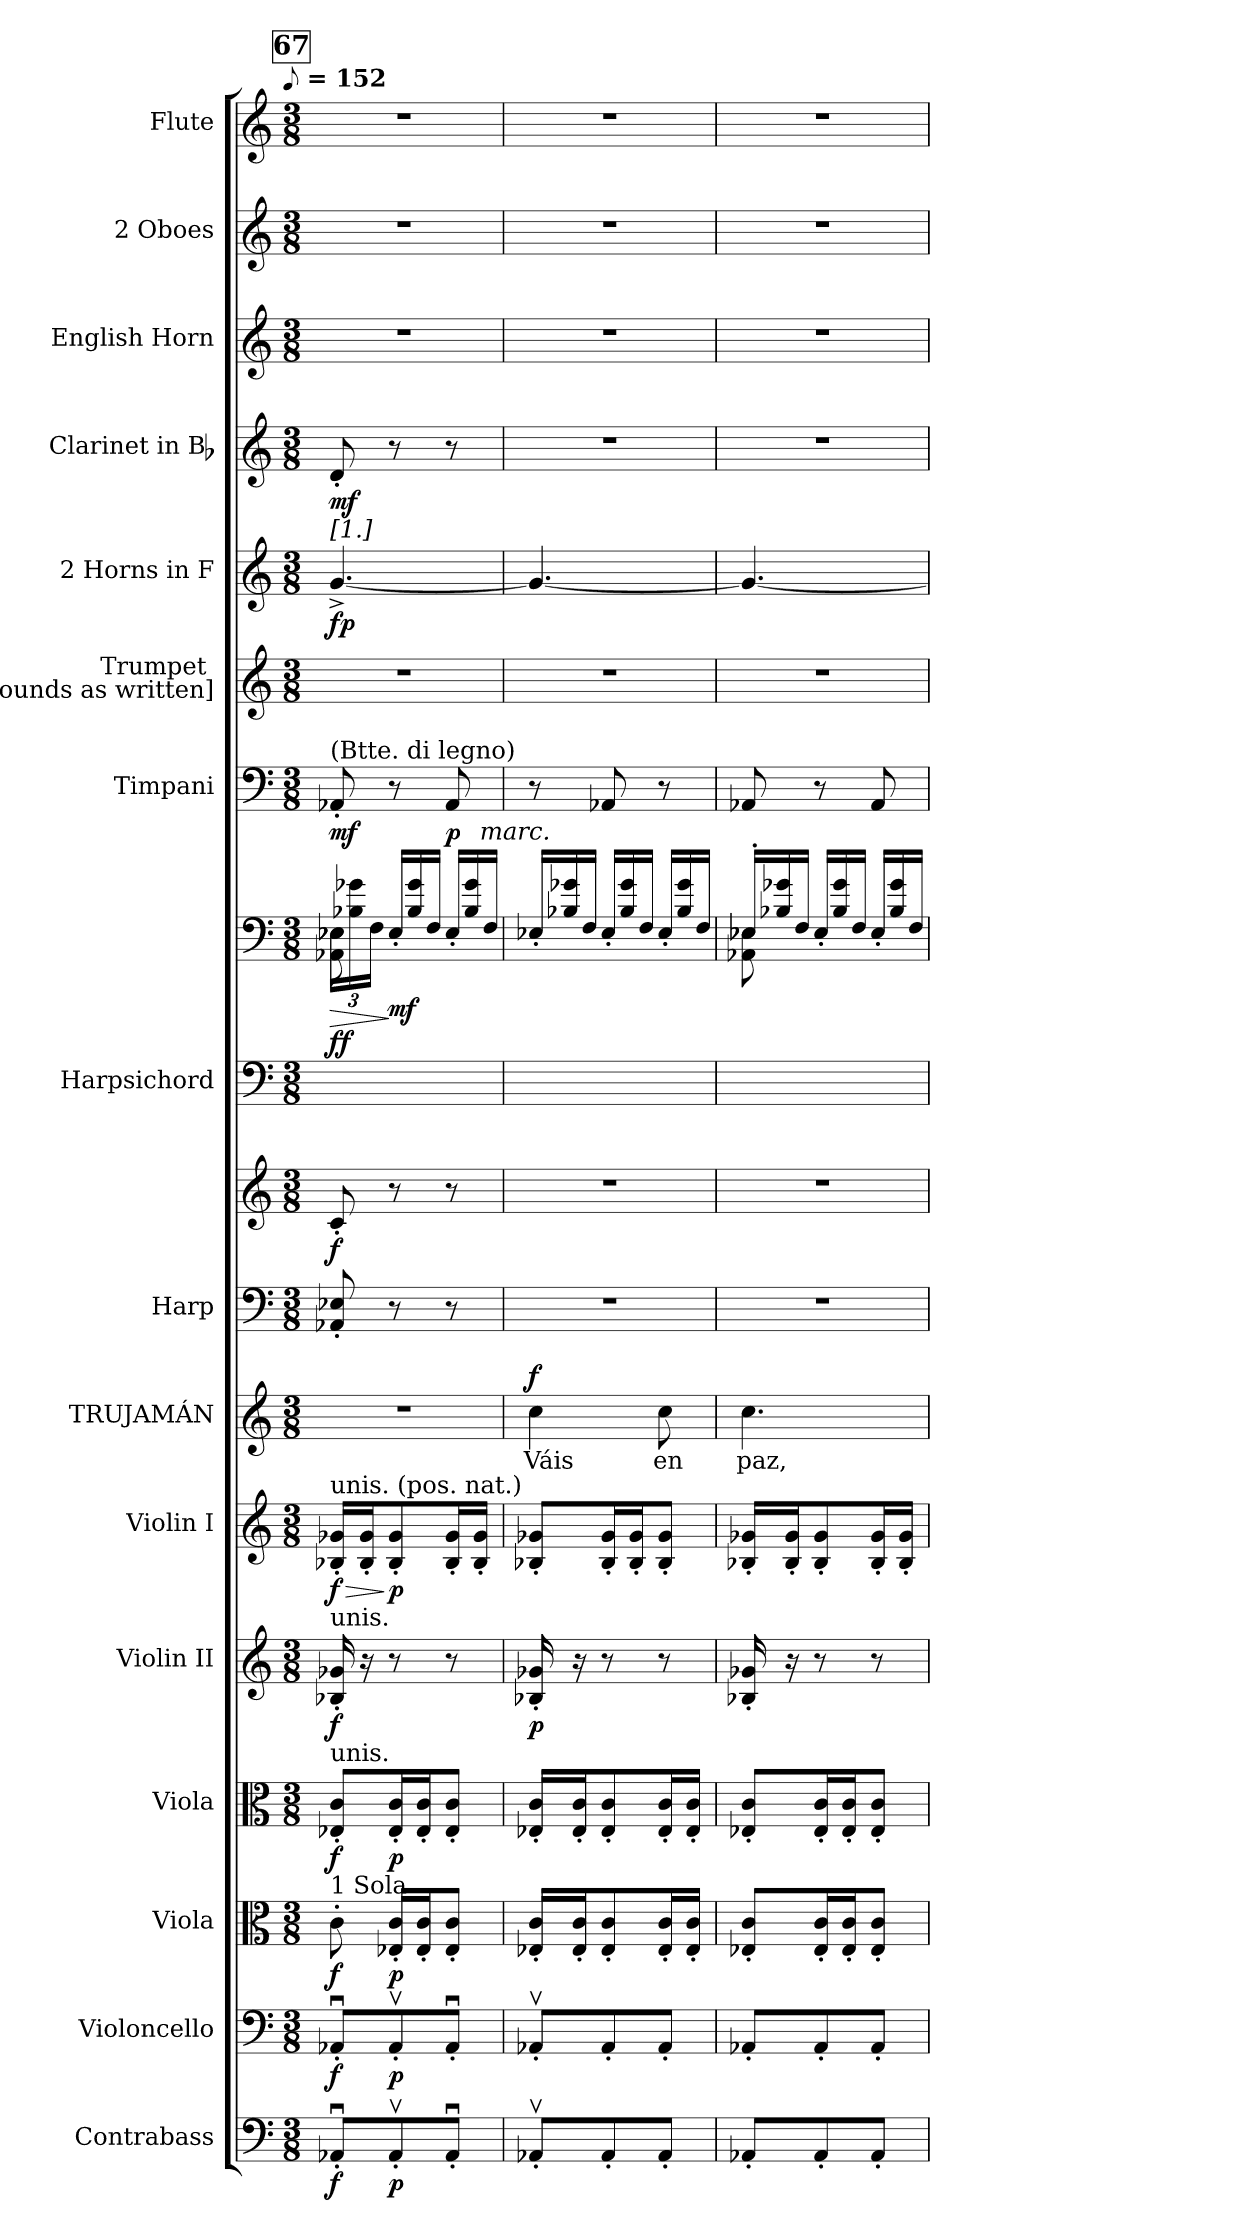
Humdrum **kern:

**kern	**dynam	**kern	**dynam	**kern	**dynam	**kern	**dynam	**kern	**dynam	**kern	**dynam	**kern	**text	**dynam	**kern	**kern	**dynam	**kern	**kern	**dynam	**kern	**dynam	**kern	**kern	**dynam	**kern	**dynam	**kern	**kern	**kern
*part16	*part16	*part15	*part15	*part14	*part14	*part13	*part13	*part12	*part12	*part11	*part11	*part10	*part10	*part10	*part9	*part9	*part9	*part8	*part8	*part8	*part7	*part7	*part6	*part5	*part5	*part4	*part4	*part3	*part2	*part1
*staff18	*staff18	*staff17	*staff17	*staff16	*staff16	*staff15	*staff15	*staff14	*staff14	*staff13	*staff13	*staff12	*staff12	*staff12	*staff11	*staff10	*staff10/11	*staff9	*staff8	*staff8/9	*staff7	*staff7	*staff6	*staff5	*staff5	*staff4	*staff4	*staff3	*staff2	*staff1
*I"Contrabass	*	*I"Violoncello	*	*I"Viola	*	*I"Viola	*	*I"Violin II	*	*I"Violin I	*	*I"TRUJAMÁN	*	*	*I"Harp	*	*	*I"Harpsichord	*	*	*I"Timpani	*	*I"Trumpet \n[sounds as written]	*I"2 Horns in F	*	*I"Clarinet in Bb	*	*I"English Horn	*I"2 Oboes	*I"Flute
*I'cb	*	*I'vc	*	*I'vla	*	*I'vla	*	*I'vn	*	*I'vn	*	*I'TRU.	*	*	*I'arp	*	*	*I'hpcd	*	*	*I'timp	*	*I'tp	*	*	*I'cl	*	*	*I'ob	*I'fl
*clefF4	*	*clefF4	*	*clefC3	*	*clefC3	*	*clefG2	*	*clefG2	*	*clefG2	*	*	*clefF4	*clefG2	*	*clefF4	*clefF4	*	*clefF4	*	*clefG2	*clefG2	*	*clefG2	*	*clefG2	*clefG2	*clefG2
*ITrd7c12	*	*	*	*	*	*	*	*	*	*	*	*	*	*	*	*	*	*	*	*	*	*	*	*ITrd4c7	*	*ITrd1c2	*	*ITrd4c7	*	*
!!LO:TX:omd:t=[8th] = 152
*M3/8	*	*M3/8	*	*M3/8	*	*M3/8	*	*M3/8	*	*M3/8	*	*M3/8	*	*	*M3/8	*M3/8	*	*M3/8	*M3/8	*	*M3/8	*	*M3/8	*M3/8	*	*M3/8	*	*M3/8	*M3/8	*M3/8
*MM76	*	*MM76	*	*MM76	*	*MM76	*	*MM76	*	*MM76	*	*MM76	*	*	*MM76	*MM76	*	*MM76	*MM76	*	*MM76	*	*MM76	*MM76	*	*MM76	*	*MM76	*MM76	*MM76
!!LO:REH:place=s1:t=67
=36	=36	=36	=36	=36	=36	=36	=36	=36	=36	=36	=36	=36	=36	=36	=36	=36	=36	=36	=36	=36	=36	=36	=36	=36	=36	=36	=36	=36	=36	=36
!	!	!	!	!	!	!	!	!	!	!	!	!	!	!	!	!	!	!	!	!	!	!	!	!LO:TX:a:t=[1.]	!	!	!	!	!	!
!	!	!	!	!	!	!	!	!	!	!	!	!	!	!	!	!	!	!	!	!	!LO:TX:a:t=(Btte. di legno)	!	!	!	!	!	!	!	!	!
!	!	!	!	!	!	!	!	!	!	!LO:TX:a:t=unis. (pos. nat.)	!	!	!	!	!	!	!	!	!	!	!	!	!	!	!	!	!	!	!	!
!	!	!	!	!	!	!	!	!LO:TX:a:t=unis.	!	!	!	!	!	!	!	!	!	!	!	!	!	!	!	!	!	!	!	!	!	!
!	!	!	!	!	!	!LO:TX:a:t=unis.	!	!	!	!	!	!	!	!	!	!	!	!	!	!	!	!	!	!	!	!	!	!	!	!
!	!	!	!	!LO:TX:a:t=1 Sola	!	!	!	!	!	!	!	!	!	!	!	!	!	!	!	!	!	!	!	!	!	!	!	!	!	!
!	!	!	!	!	!	!	!	!	!	!	!LO:HP:b	!	!	!	!	!	!	!	!	!LO:HP:b	!	!	!	!	!	!	!	!	!	!
*	*	*	*	*	*	*	*	*	*	*	*	*	*	*	*	*	*	*	*^	*	*	*	*	*	*	*	*	*	*	*
8AAA-X'uL	f	8AA-X'uL	f	8c'	f	8E-X' 8c'L	f	16B-X' 16g-X'	f	16B-X' 16g-X'LL	> f	4.r	.	.	8AA-X' 8E-X'	8c'	f	4.ryy	24E-X/LL	8AA-X\ 8E-X\	> ff	8AA-X'	mf	4.r	[4.c^	fp	8c'	mf	4.r	4.r	4.r
.	.	.	.	.	.	.	.	.	.	.	.	.	.	.	.	.	.	.	24B-X\ 24g-X\	.	.	.	.	.	.	.	.	.	.	.	.
.	.	.	.	.	.	.	.	16r	.	16B-' 16g-'J	.	.	.	.	.	.	.	.	.	.	.	.	.	.	.	.	.	.	.	.	.
.	.	.	.	.	.	.	.	.	.	.	.	.	.	.	.	.	.	.	24F\JJ	.	.	.	.	.	.	.	.	.	.	.	.
*	*	*	*	*	*	*	*	*	*	*	*	*	*	*	*	*	*	*	*Xtuplet	*	*	*	*	*	*	*	*	*	*	*	*
8AAA-'v	p	8AA-'v	p	16E-X' 16c'LL	p	16E-' 16c'L	p	8r	.	8B-' 8g-'	] p	.	.	.	8r	8r	.	.	24E-'</LL	8ryy	] mf	8r	.	.	.	.	8r	.	.	.	.
.	.	.	.	.	.	.	.	.	.	.	.	.	.	.	.	.	.	.	24B-\ 24g-\	.	.	.	.	.	.	.	.	.	.	.	.
.	.	.	.	16E-' 16c'J	.	16E-' 16c'J	.	.	.	.	.	.	.	.	.	.	.	.	.	.	.	.	.	.	.	.	.	.	.	.	.
.	.	.	.	.	.	.	.	.	.	.	.	.	.	.	.	.	.	.	24FJJ	.	.	.	.	.	.	.	.	.	.	.	.
!	!	!	!	!	!	!	!	!	!	!	!	!	!	!	!	!	!	!	!	!	!	!	!LO:DY:t=%s marc.	!	!	!	!	!	!	!	!
8AAA-'uJ	.	8AA-'uJ	.	8E-' 8c'J	.	8E-' 8c'J	.	8r	.	16B-' 16g-'L	.	.	.	.	8r	8r	.	.	24E-'</LL	8ryy	.	8AA-	p	.	.	.	8r	.	.	.	.
.	.	.	.	.	.	.	.	.	.	.	.	.	.	.	.	.	.	.	24B-\ 24g-\	.	.	.	.	.	.	.	.	.	.	.	.
.	.	.	.	.	.	.	.	.	.	16B-' 16g-'JJ	.	.	.	.	.	.	.	.	.	.	.	.	.	.	.	.	.	.	.	.	.
.	.	.	.	.	.	.	.	.	.	.	.	.	.	.	.	.	.	.	24FJJ	.	.	.	.	.	.	.	.	.	.	.	.
*	*	*	*	*	*	*	*	*	*	*	*	*	*	*	*	*	*	*	*v	*v	*	*	*	*	*	*	*	*	*	*	*
=37	=37	=37	=37	=37	=37	=37	=37	=37	=37	=37	=37	=37	=37	=37	=37	=37	=37	=37	=37	=37	=37	=37	=37	=37	=37	=37	=37	=37	=37	=37
!	!	!	!	!	!	!	!	!	!	!	!	!	!	!LO:DY:a	!	!	!	!	!	!	!	!	!	!	!	!	!	!	!	!
8AAA-X'vL	.	8AA-X'vL	.	16E-X' 16c'LL	.	16E-X' 16c'LL	.	16B-X' 16g-X'	p	8B-X' 8g-X'L	.	4cc	Váis	f	4.r	4.r	.	4.ryy	24E-X'<\LL	.	8r	.	4.r	4.c_	.	4.r	.	4.r	4.r	4.r
.	.	.	.	.	.	.	.	.	.	.	.	.	.	.	.	.	.	.	24B-X/ 24g-X/	.	.	.	.	.	.	.	.	.	.	.
.	.	.	.	16E-' 16c'J	.	16E-' 16c'J	.	16r	.	.	.	.	.	.	.	.	.	.	.	.	.	.	.	.	.	.	.	.	.	.
.	.	.	.	.	.	.	.	.	.	.	.	.	.	.	.	.	.	.	24FJJ	.	.	.	.	.	.	.	.	.	.	.
8AAA-'	.	8AA-'	.	8E-' 8c'	.	8E-' 8c'	.	8r	.	16B-' 16g-'L	.	.	.	.	.	.	.	.	24E-'<\LL	.	8AA-X	.	.	.	.	.	.	.	.	.
.	.	.	.	.	.	.	.	.	.	.	.	.	.	.	.	.	.	.	24B-/ 24g-/	.	.	.	.	.	.	.	.	.	.	.
.	.	.	.	.	.	.	.	.	.	16B-' 16g-'J	.	.	.	.	.	.	.	.	.	.	.	.	.	.	.	.	.	.	.	.
.	.	.	.	.	.	.	.	.	.	.	.	.	.	.	.	.	.	.	24FJJ	.	.	.	.	.	.	.	.	.	.	.
8AAA-'J	.	8AA-'J	.	16E-' 16c'L	.	16E-' 16c'L	.	8r	.	8B-' 8g-'J	.	8cc	en	.	.	.	.	.	24E-'<\LL	.	8r	.	.	.	.	.	.	.	.	.
.	.	.	.	.	.	.	.	.	.	.	.	.	.	.	.	.	.	.	24B-/ 24g-/	.	.	.	.	.	.	.	.	.	.	.
.	.	.	.	16E-' 16c'JJ	.	16E-' 16c'JJ	.	.	.	.	.	.	.	.	.	.	.	.	.	.	.	.	.	.	.	.	.	.	.	.
.	.	.	.	.	.	.	.	.	.	.	.	.	.	.	.	.	.	.	24FJJ	.	.	.	.	.	.	.	.	.	.	.
=38	=38	=38	=38	=38	=38	=38	=38	=38	=38	=38	=38	=38	=38	=38	=38	=38	=38	=38	=38	=38	=38	=38	=38	=38	=38	=38	=38	=38	=38	=38
*	*	*	*	*	*	*	*	*	*	*	*	*	*	*	*	*	*	*	*^	*	*	*	*	*	*	*	*	*	*	*
8AAA-X'L	.	8AA-X'L	.	8E-X' 8c'L	.	8E-X' 8c'L	.	16B-X' 16g-X'	.	16B-X' 16g-X'LL	.	4.cc	paz,	.	4.r	4.r	.	4.ryy	24E-X'/LL	8AA-X\ 8E-X\	.	8AA-X	.	4.r	4.c_	.	4.r	.	4.r	4.r	4.r
.	.	.	.	.	.	.	.	.	.	.	.	.	.	.	.	.	.	.	24B-X\ 24g-X\	.	.	.	.	.	.	.	.	.	.	.	.
.	.	.	.	.	.	.	.	16r	.	16B-' 16g-'J	.	.	.	.	.	.	.	.	.	.	.	.	.	.	.	.	.	.	.	.	.
.	.	.	.	.	.	.	.	.	.	.	.	.	.	.	.	.	.	.	24FJJ	.	.	.	.	.	.	.	.	.	.	.	.
8AAA-'	.	8AA-'	.	16E-' 16c'L	.	16E-' 16c'L	.	8r	.	8B-' 8g-'	.	.	.	.	.	.	.	.	24E-'</LL	8ryy	.	8r	.	.	.	.	.	.	.	.	.
.	.	.	.	.	.	.	.	.	.	.	.	.	.	.	.	.	.	.	24B-\ 24g-\	.	.	.	.	.	.	.	.	.	.	.	.
.	.	.	.	16E-' 16c'J	.	16E-' 16c'J	.	.	.	.	.	.	.	.	.	.	.	.	.	.	.	.	.	.	.	.	.	.	.	.	.
.	.	.	.	.	.	.	.	.	.	.	.	.	.	.	.	.	.	.	24FJJ	.	.	.	.	.	.	.	.	.	.	.	.
8AAA-'J	.	8AA-'J	.	8E-' 8c'J	.	8E-' 8c'J	.	8r	.	16B-' 16g-'L	.	.	.	.	.	.	.	.	24E-'</LL	8ryy	.	8AA-	.	.	.	.	.	.	.	.	.
.	.	.	.	.	.	.	.	.	.	.	.	.	.	.	.	.	.	.	24B-\ 24g-\	.	.	.	.	.	.	.	.	.	.	.	.
.	.	.	.	.	.	.	.	.	.	16B-' 16g-'JJ	.	.	.	.	.	.	.	.	.	.	.	.	.	.	.	.	.	.	.	.	.
.	.	.	.	.	.	.	.	.	.	.	.	.	.	.	.	.	.	.	24FJJ	.	.	.	.	.	.	.	.	.	.	.	.
*	*	*	*	*	*	*	*	*	*	*	*	*	*	*	*	*	*	*	*v	*v	*	*	*	*	*	*	*	*	*	*	*
=	=	=	=	=	=	=	=	=	=	=	=	=	=	=	=	=	=	=	=	=	=	=	=	=	=	=	=	=	=	=
*-	*-	*-	*-	*-	*-	*-	*-	*-	*-	*-	*-	*-	*-	*-	*-	*-	*-	*-	*-	*-	*-	*-	*-	*-	*-	*-	*-	*-	*-	*-
